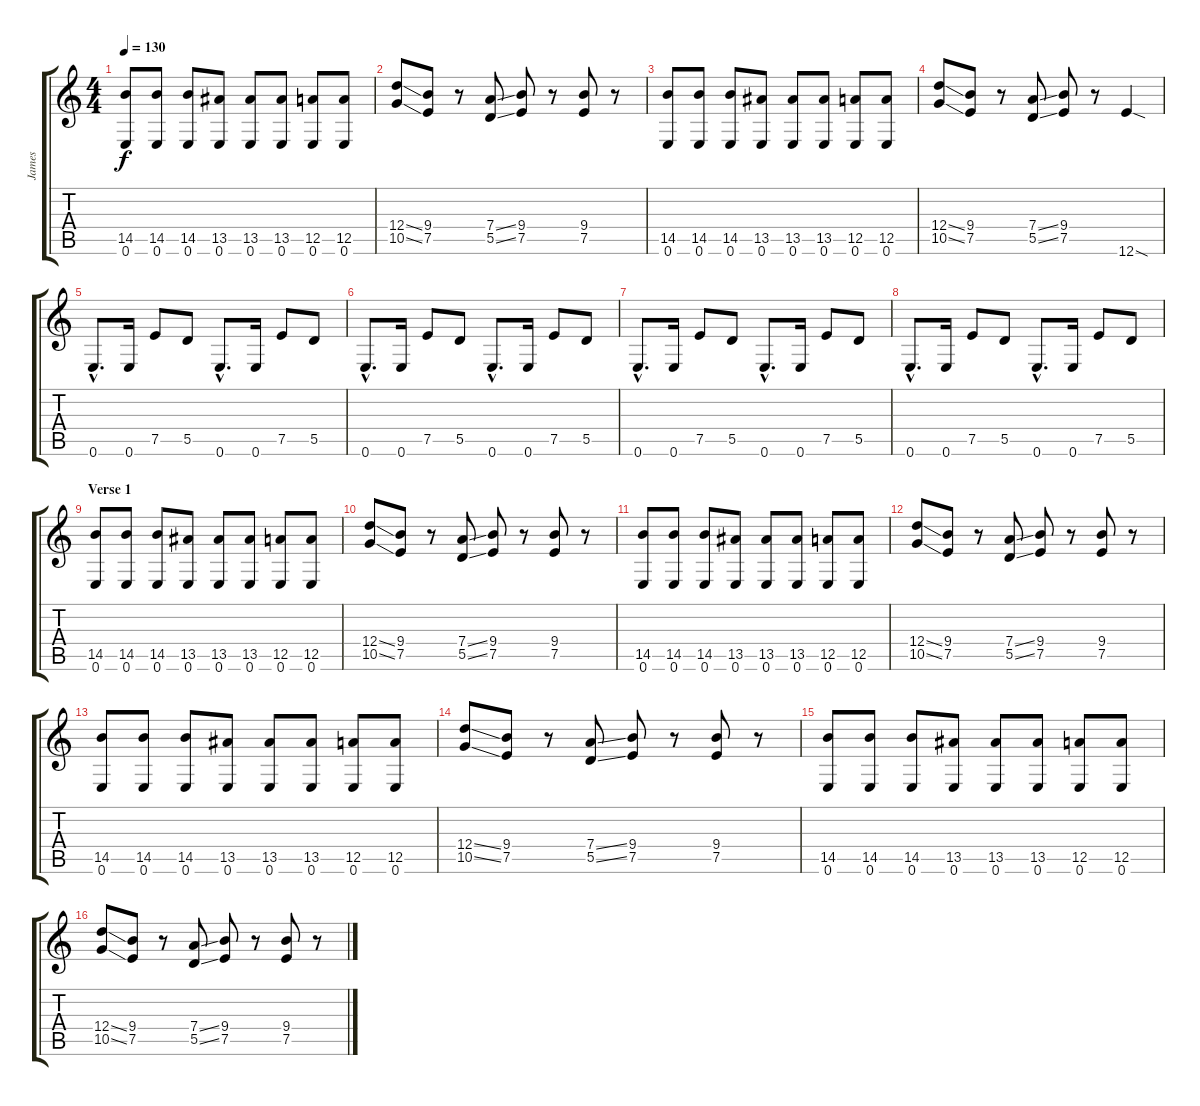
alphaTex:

\track ("James" "James") {instrument distortionguitar}
\staff {score tabs}
\tuning (E4 B3 G3 D3 A2 E2) {hide}
\ts (4 4)
\tempo 130
\clef g2
\ks c
(14.5 0.6).8{dy f} (14.5 0.6).8 (14.5 0.6).8 (13.5 0.6).8 (13.5 0.6).8 (13.5 0.6).8 (12.5 0.6).8 (12.5 0.6).8 |
(12.4{ss} 10.5{ss}).8 (9.4 7.5).8 r.8 (7.4{ss} 5.5{ss}).8 (9.4 7.5).8 r.8 (9.4 7.5).8 r.8 |
(14.5 0.6).8 (14.5 0.6).8 (14.5 0.6).8 (13.5 0.6).8 (13.5 0.6).8 (13.5 0.6).8 (12.5 0.6).8 (12.5 0.6).8 |
(12.4{ss} 10.5{ss}).8 (9.4 7.5).8 r.8 (7.4{ss} 5.5{ss}).8 (9.4 7.5).8 r.8 12.6{sod}.4 |
\section ("" "")
0.6{hac}.8{d} 0.6.16 7.5.8 5.5.8 0.6{hac}.8{d} 0.6.16 7.5.8 5.5.8 |
0.6{hac}.8{d} 0.6.16 7.5.8 5.5.8 0.6{hac}.8{d} 0.6.16 7.5.8 5.5.8 |
0.6{hac}.8{d} 0.6.16 7.5.8 5.5.8 0.6{hac}.8{d} 0.6.16 7.5.8 5.5.8 |
0.6{hac}.8{d} 0.6.16 7.5.8 5.5.8 0.6{hac}.8{d} 0.6.16 7.5.8 5.5.8 |
\section ("" "Verse 1")
(14.5 0.6).8 (14.5 0.6).8 (14.5 0.6).8 (13.5 0.6).8 (13.5 0.6).8 (13.5 0.6).8 (12.5 0.6).8 (12.5 0.6).8 |
(12.4{ss} 10.5{ss}).8 (9.4 7.5).8 r.8 (7.4{ss} 5.5{ss}).8 (9.4 7.5).8 r.8 (9.4 7.5).8 r.8 |
(14.5 0.6).8 (14.5 0.6).8 (14.5 0.6).8 (13.5 0.6).8 (13.5 0.6).8 (13.5 0.6).8 (12.5 0.6).8 (12.5 0.6).8 |
(12.4{ss} 10.5{ss}).8 (9.4 7.5).8 r.8 (7.4{ss} 5.5{ss}).8 (9.4 7.5).8 r.8 (9.4 7.5).8 r.8 |
(14.5 0.6).8 (14.5 0.6).8 (14.5 0.6).8 (13.5 0.6).8 (13.5 0.6).8 (13.5 0.6).8 (12.5 0.6).8 (12.5 0.6).8 |
(12.4{ss} 10.5{ss}).8 (9.4 7.5).8 r.8 (7.4{ss} 5.5{ss}).8 (9.4 7.5).8 r.8 (9.4 7.5).8 r.8 |
(14.5 0.6).8 (14.5 0.6).8 (14.5 0.6).8 (13.5 0.6).8 (13.5 0.6).8 (13.5 0.6).8 (12.5 0.6).8 (12.5 0.6).8 |
(12.4{ss} 10.5{ss}).8 (9.4 7.5).8 r.8 (7.4{ss} 5.5{ss}).8 (9.4 7.5).8 r.8 (9.4 7.5).8 r.8
